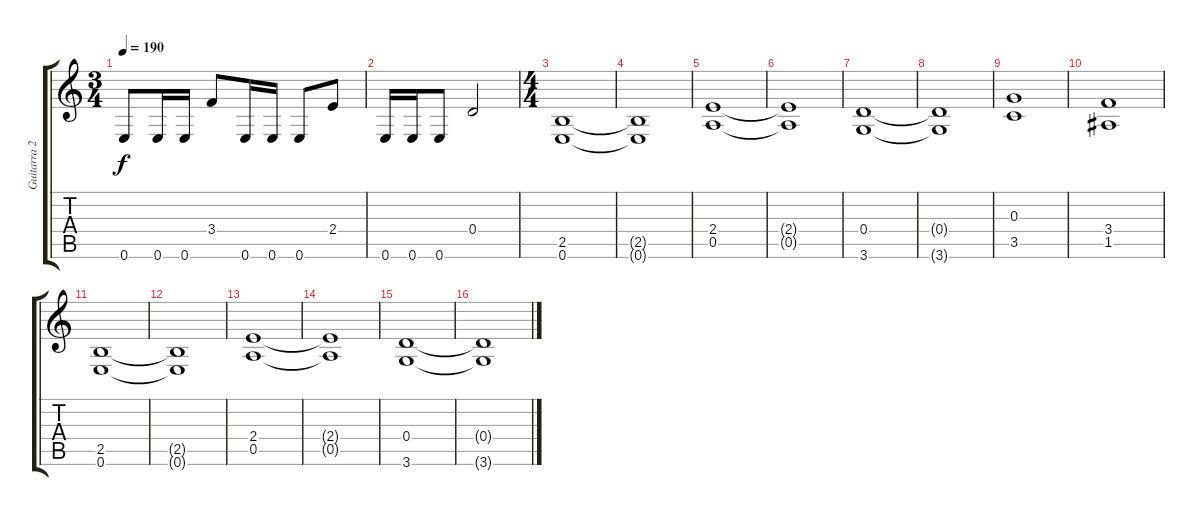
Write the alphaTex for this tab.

\track ("Guitarra 2" "Guitarra 2") {instrument overdrivenguitar}
\staff {score tabs}
\tuning (E4 B3 G3 D3 A2 E2) {hide}
\ts (3 4)
\tempo 190
\clef g2
\ks c
0.6.8{dy f} 0.6.16 0.6.16 3.4.8 0.6.16 0.6.16 0.6.8 2.4.8 |
0.6.16 0.6.16 0.6.8 0.4.2 |
\ts (4 4)
(2.5 0.6).1 |
(2.5{t} 0.6{t}).1 |
(2.4 0.5).1 |
(2.4{t} 0.5{t}).1 |
(0.4 3.6).1 |
(0.4{t} 3.6{t}).1 |
(0.3 3.5).1 |
(3.4 1.5).1 |
(2.5 0.6).1 |
(2.5{t} 0.6{t}).1 |
(2.4 0.5).1 |
(2.4{t} 0.5{t}).1 |
(0.4 3.6).1 |
(0.4{t} 3.6{t}).1
